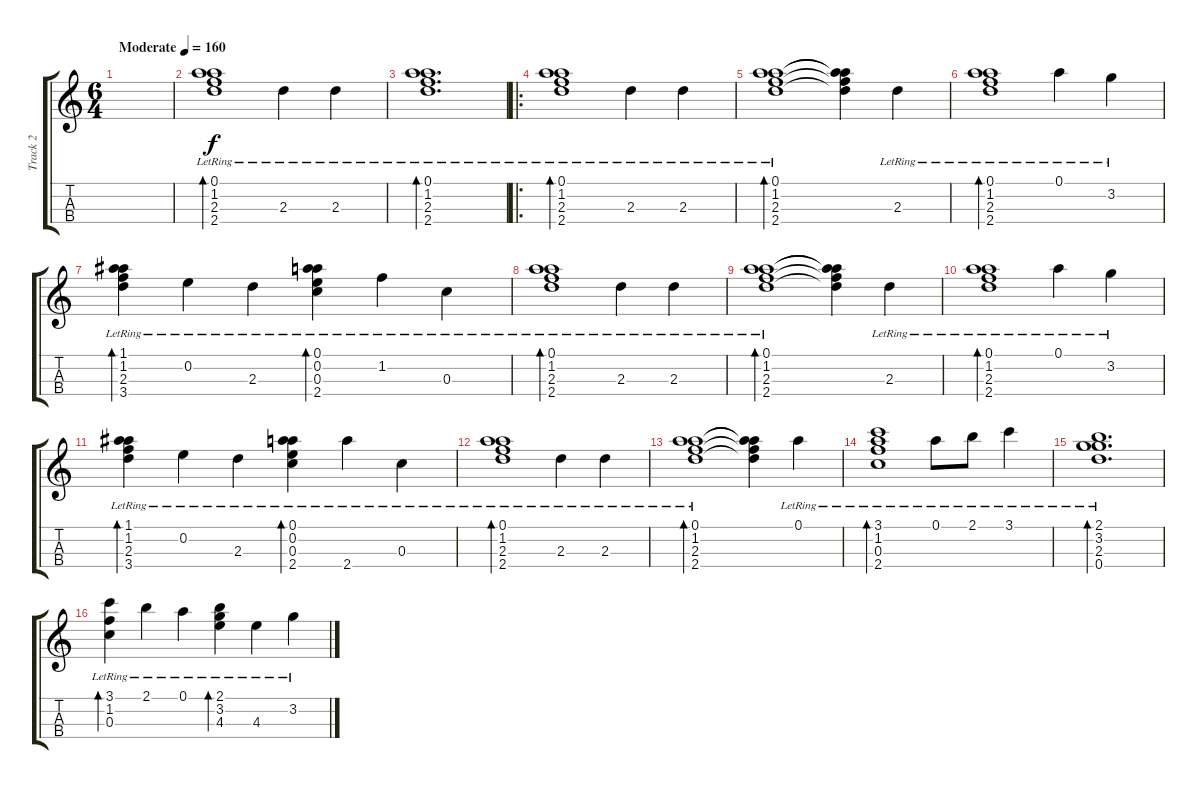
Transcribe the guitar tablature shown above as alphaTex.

\track ("Track 2" "Track 2") {instrument electricguitarjazz}
\staff {score tabs}
\tuning (A4 E4 C4 G4) {hide}
\ts (6 4)
\tempo (160 "Moderate")
\clef g2
\ks c
|
(0.1{lr} 1.2{lr} 2.3{lr} 2.4{lr}).1{bd 60} 2.3{lr}.4 2.3{lr}.4 |
(0.1{lr} 1.2{lr} 2.3{lr} 2.4{lr}).1{d bd 60} |
\ro
(0.1{lr} 1.2{lr} 2.3{lr} 2.4{lr}).1{bd 60} 2.3{lr}.4 2.3{lr}.4 |
(0.1{lr} 1.2{lr} 2.3{lr} 2.4{lr}).1{bd 60} (0.1{t} 1.2{t} 2.3{t} 2.4{t}).4 2.3{lr}.4 |
(0.1{lr} 1.2{lr} 2.3{lr} 2.4{lr}).1{bd 60} 0.1{lr}.4 3.2{lr}.4 |
(1.1{lr} 1.2{lr} 2.3{lr} 3.4{lr}).4{bd 60} 0.2{lr}.4 2.3{lr}.4 (0.1{lr} 0.2{lr} 0.3{lr} 2.4{lr}).4{bd 60} 1.2{lr}.4 0.3{lr}.4 |
(0.1{lr} 1.2{lr} 2.3{lr} 2.4{lr}).1{bd 60} 2.3{lr}.4 2.3{lr}.4 |
(0.1{lr} 1.2{lr} 2.3{lr} 2.4{lr}).1{bd 60} (0.1{t} 1.2{t} 2.3{t} 2.4{t}).4 2.3{lr}.4 |
(0.1{lr} 1.2{lr} 2.3{lr} 2.4{lr}).1{bd 60} 0.1{lr}.4 3.2{lr}.4 |
(1.1{lr} 1.2{lr} 2.3{lr} 3.4{lr}).4{bd 60} 0.2{lr}.4 2.3{lr}.4 (0.1{lr} 0.2{lr} 0.3{lr} 2.4{lr}).4{bd 60} 2.4{lr}.4 0.3{lr}.4 |
(0.1{lr} 1.2{lr} 2.3{lr} 2.4{lr}).1{bd 60} 2.3{lr}.4 2.3{lr}.4 |
(0.1{lr} 1.2{lr} 2.3{lr} 2.4{lr}).1{bd 60} (0.1{t} 1.2{t} 2.3{t} 2.4{t}).4 0.1{lr}.4 |
(3.1{lr} 1.2{lr} 0.3{lr} 2.4{lr}).1{bd 60} 0.1{lr}.8 2.1{lr}.8 3.1{lr}.4 |
(2.1{lr} 3.2{lr} 2.3{lr} 0.4{lr}).1{d bd 60} |
(3.1{lr} 1.2{lr} 0.3{lr}).4{bd 60} 2.1{lr}.4 0.1{lr}.4 (2.1{lr} 3.2{lr} 4.3{lr}).4{bd 60} 4.3{lr}.4 3.2{lr}.4
